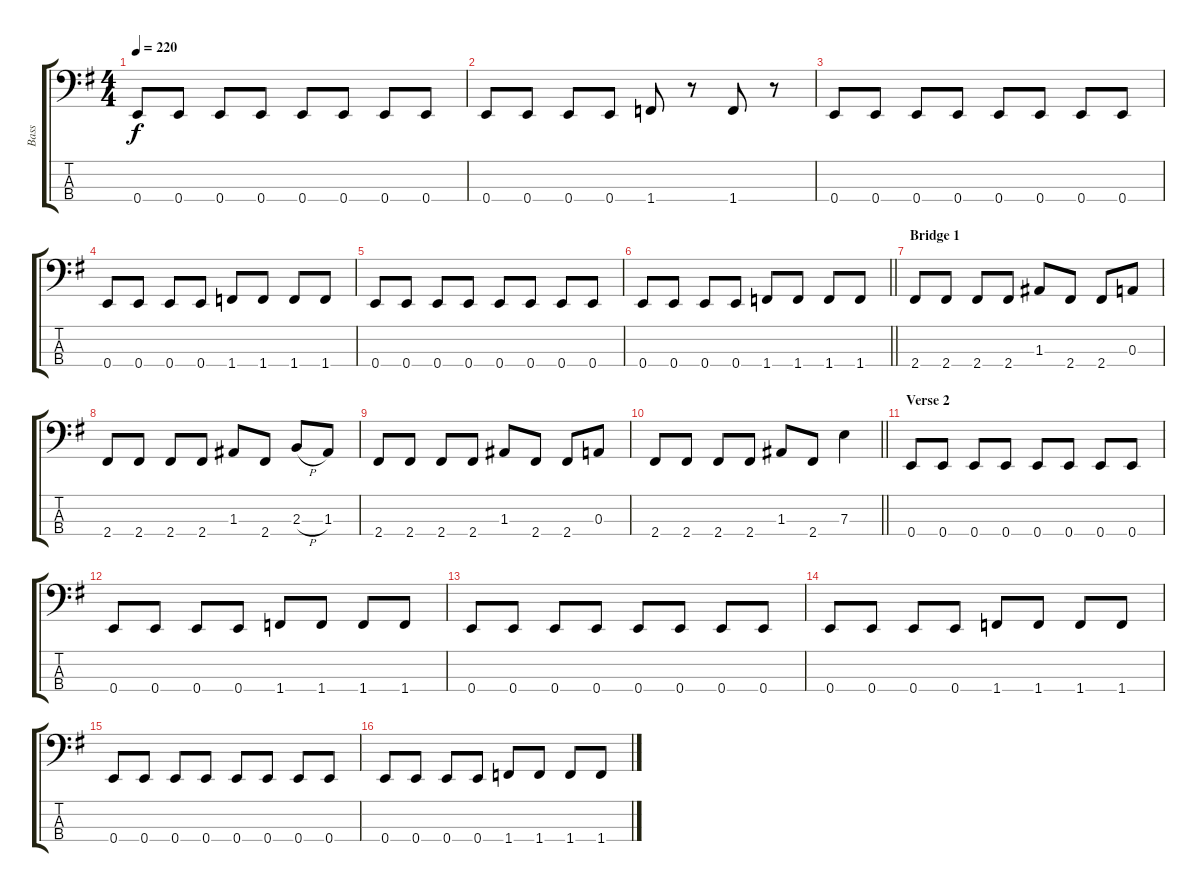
\track ("Bass" "Bass") {instrument electricbassfinger}
\staff {score tabs}
\tuning (G2 D2 A1 E1) {hide}
\ts (4 4)
\tempo 220
\clef f4
\ks g
0.4.8{dy f} 0.4.8 0.4.8 0.4.8 0.4.8 0.4.8 0.4.8 0.4.8 |
0.4.8 0.4.8 0.4.8 0.4.8 1.4.8 r.8 1.4.8 r.8 |
0.4.8 0.4.8 0.4.8 0.4.8 0.4.8 0.4.8 0.4.8 0.4.8 |
0.4.8 0.4.8 0.4.8 0.4.8 1.4.8 1.4.8 1.4.8 1.4.8 |
0.4.8 0.4.8 0.4.8 0.4.8 0.4.8 0.4.8 0.4.8 0.4.8 |
\barLineRight lightlight
0.4.8 0.4.8 0.4.8 0.4.8 1.4.8 1.4.8 1.4.8 1.4.8 |
\section ("" "Bridge 1")
2.4.8 2.4.8 2.4.8 2.4.8 1.3.8 2.4.8 2.4.8 0.3.8 |
2.4.8 2.4.8 2.4.8 2.4.8 1.3.8 2.4.8 2.3{h}.8 1.3.8 |
2.4.8 2.4.8 2.4.8 2.4.8 1.3.8 2.4.8 2.4.8 0.3.8 |
\barLineRight lightlight
2.4.8 2.4.8 2.4.8 2.4.8 1.3.8 2.4.8 7.3.4 |
\section ("" "Verse 2")
0.4.8 0.4.8 0.4.8 0.4.8 0.4.8 0.4.8 0.4.8 0.4.8 |
0.4.8 0.4.8 0.4.8 0.4.8 1.4.8 1.4.8 1.4.8 1.4.8 |
0.4.8 0.4.8 0.4.8 0.4.8 0.4.8 0.4.8 0.4.8 0.4.8 |
0.4.8 0.4.8 0.4.8 0.4.8 1.4.8 1.4.8 1.4.8 1.4.8 |
0.4.8 0.4.8 0.4.8 0.4.8 0.4.8 0.4.8 0.4.8 0.4.8 |
0.4.8 0.4.8 0.4.8 0.4.8 1.4.8 1.4.8 1.4.8 1.4.8
